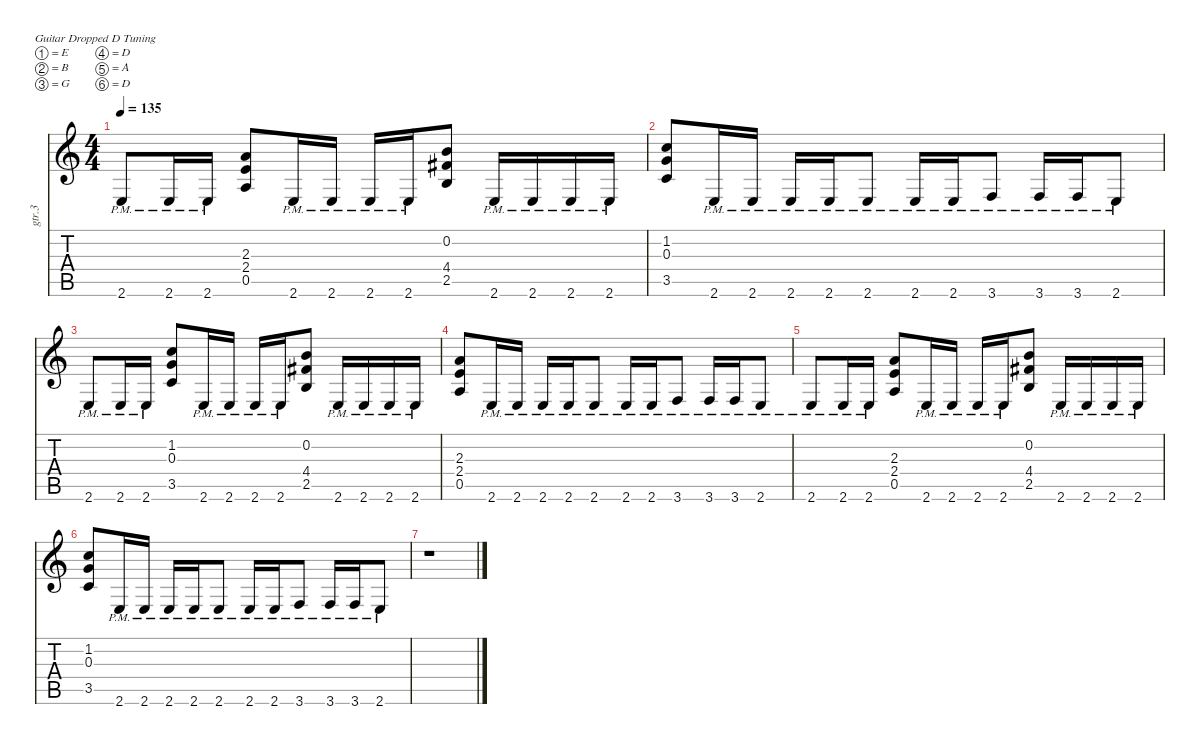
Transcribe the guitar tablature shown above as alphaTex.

\defaultSystemsLayout 4
\hideDynamics
\bracketExtendMode nobrackets
\otherSystemsTrackNameOrientation horizontal
\track ("Guitar 3" "gtr.3") {instrument distortionguitar}
\staff {score tabs}
\tuning (E4 B3 G3 D3 A2 D2)
\ts (4 4)
\tempo 135
\clef g2
\ks c
2.6{pm}.8{dy f beam Up} 2.6{pm}.16{beam Up} 2.6{pm}.16{beam Up} (2.3 2.4 0.5).8{beam Up} 2.6{pm}.16{beam Up} 2.6{pm}.16{beam Up} 2.6{pm}.16{beam Up} 2.6{pm}.16{beam Up} (0.2 4.4{acc #} 2.5).8{beam Up} 2.6{pm}.16{beam Up} 2.6{pm}.16{beam Up} 2.6{pm}.16{beam Up} 2.6{pm}.16{beam Up} |
(1.2 0.3 3.5).8{beam Up} 2.6{pm}.16{beam Up} 2.6{pm}.16{beam Up} 2.6{pm}.16{beam Up} 2.6{pm}.16{beam Up} 2.6{pm}.8{beam Up} 2.6{pm}.16{beam Up} 2.6{pm}.16{beam Up} 3.6{pm}.8{beam Up} 3.6{pm}.16{beam Up} 3.6{pm}.16{beam Up} 2.6{pm}.8{beam Up} |
2.6{pm}.8{beam Up} 2.6{pm}.16{beam Up} 2.6{pm}.16{beam Up} (1.2 0.3 3.5).8{beam Up} 2.6{pm}.16{beam Up} 2.6{pm}.16{beam Up} 2.6{pm}.16{beam Up} 2.6{pm}.16{beam Up} (0.2 4.4{acc #} 2.5).8{beam Up} 2.6{pm}.16{beam Up} 2.6{pm}.16{beam Up} 2.6{pm}.16{beam Up} 2.6{pm}.16{beam Up} |
(2.3 2.4 0.5).8{beam Up} 2.6{pm}.16{beam Up} 2.6{pm}.16{beam Up} 2.6{pm}.16{beam Up} 2.6{pm}.16{beam Up} 2.6{pm}.8{beam Up} 2.6{pm}.16{beam Up} 2.6{pm}.16{beam Up} 3.6{pm}.8{beam Up} 3.6{pm}.16{beam Up} 3.6{pm}.16{beam Up} 2.6{pm}.8{beam Up} |
2.6{pm}.8{beam Up} 2.6{pm}.16{beam Up} 2.6{pm}.16{beam Up} (2.3 2.4 0.5).8{beam Up} 2.6{pm}.16{beam Up} 2.6{pm}.16{beam Up} 2.6{pm}.16{beam Up} 2.6{pm}.16{beam Up} (0.2 4.4{acc #} 2.5).8{beam Up} 2.6{pm}.16{beam Up} 2.6{pm}.16{beam Up} 2.6{pm}.16{beam Up} 2.6{pm}.16{beam Up} |
(1.2 0.3 3.5).8{beam Up} 2.6{pm}.16{beam Up} 2.6{pm}.16{beam Up} 2.6{pm}.16{beam Up} 2.6{pm}.16{beam Up} 2.6{pm}.8{beam Up} 2.6{pm}.16{beam Up} 2.6{pm}.16{beam Up} 3.6{pm}.8{beam Up} 3.6{pm}.16{beam Up} 3.6{pm}.16{beam Up} 2.6{pm}.8{beam Up} |
r.1{beam Down}
